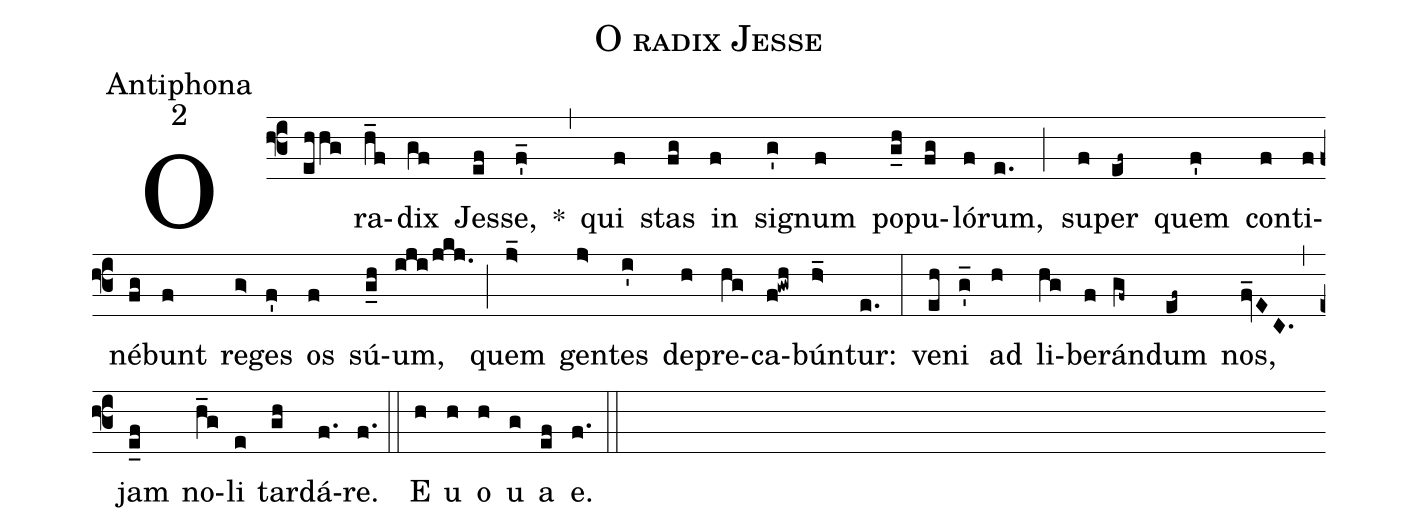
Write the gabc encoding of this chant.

name:O radix Jesse;
office-part:Antiphona;
mode:2;
%%
(f3) O(ehhg) ra(h_f)dix(gf) Jes(ef)se,(f'_) *(,) qui(f) stas(fg) in(f) si(g')gnum(f) po(g_h)pu(fg)ló(f)rum,(e.) (;) su(f)per(ef~) quem(f') con(f)ti(f)né(fg)bunt(f) re(g>)ges(f') os(f) sú(g_h)um,(iji/jkj.) (;) quem(j>_) gen(j>)tes(i') de(h)pre(hg)ca(f!gwh)bún(h>_)tur:(e.) (:) ve(eh)ni(g'_) ad(h) li(hg)be(f)rán(gf~)dum(ef~) nos,(fv_EC.) (,) jam(e_f) no(h_g)li(e) tar(gh)dá(f.)re.(f.) (::) E(h) u(h) o(h) u(g) a(ef) e.(f.) (::)
